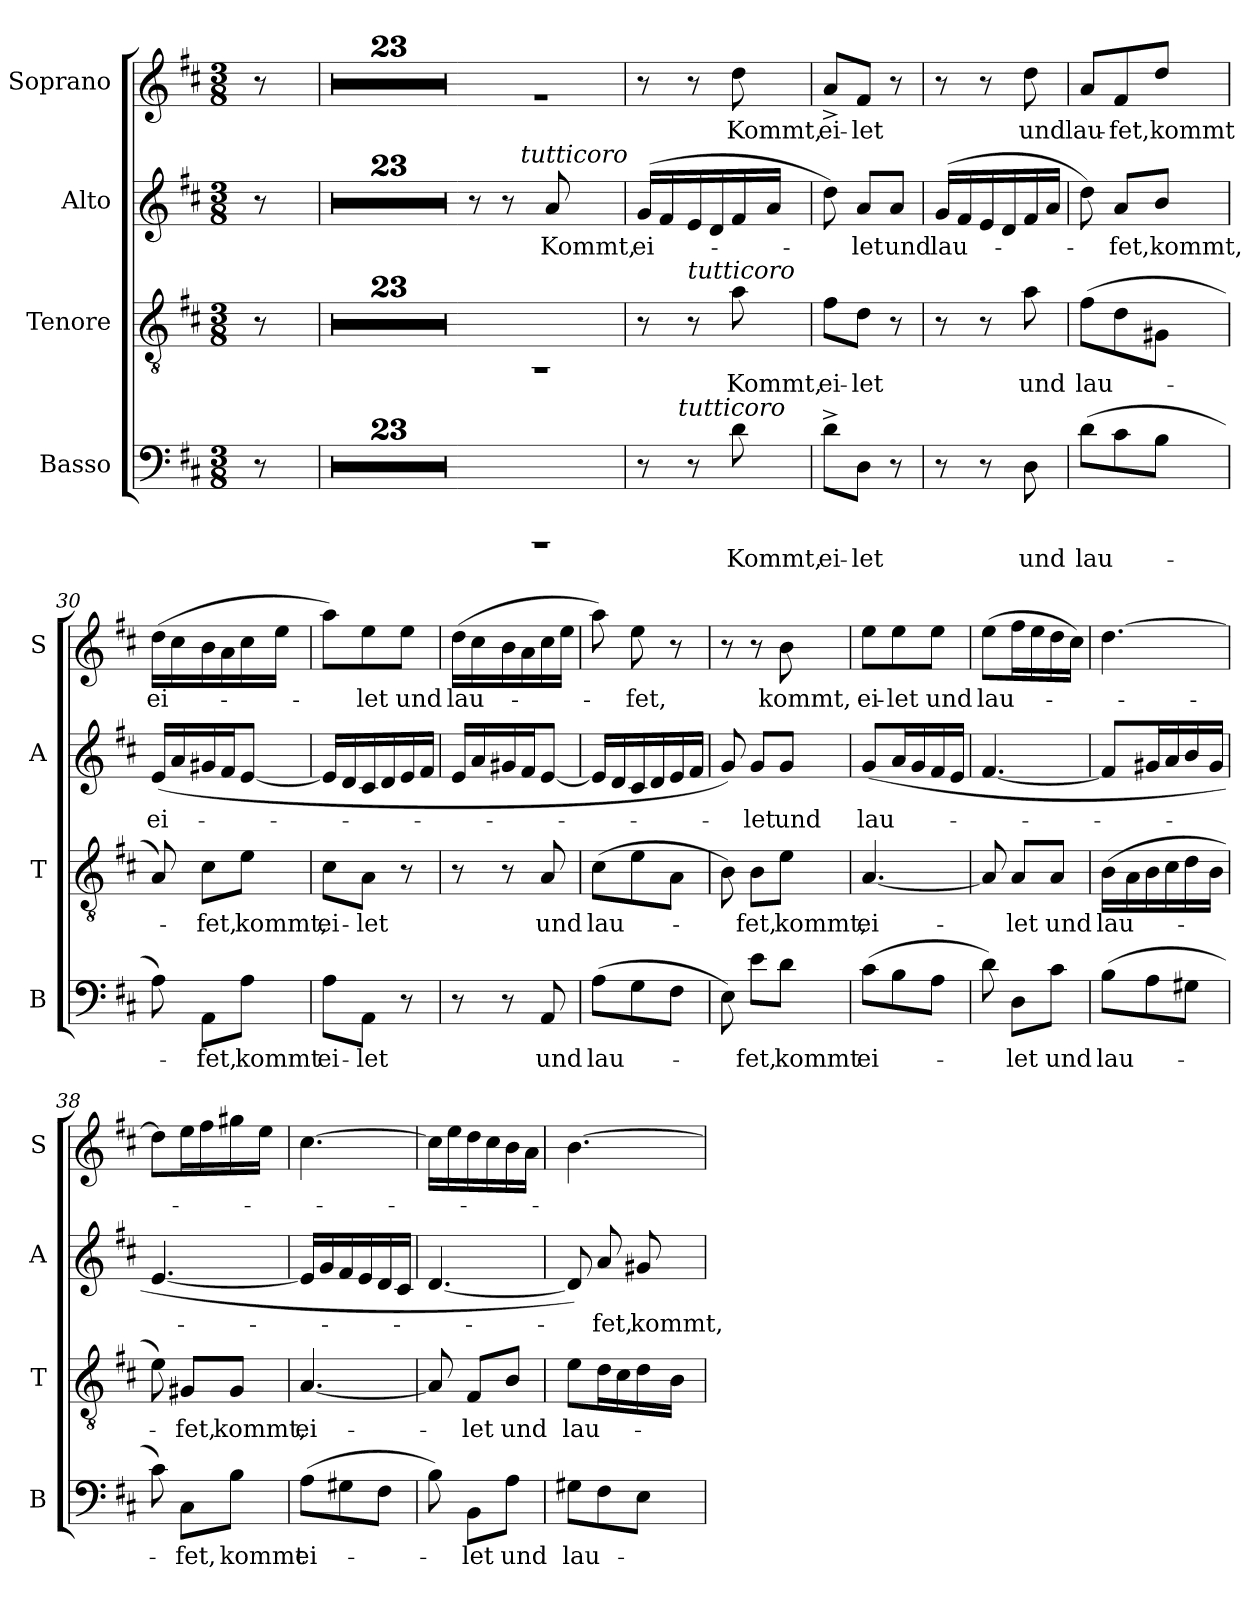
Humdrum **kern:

**kern	**text	**kern	**text	**kern	**text	**kern	**text
*part4	*part4	*part3	*part3	*part2	*part2	*part1	*part1
*staff4	*staff4	*staff3	*staff3	*staff2	*staff2	*staff1	*staff1
*I"Basso	*	*I"Tenore	*	*I"Alto	*	*I"Soprano	*
*I'B	*	*I'T	*	*I'A	*	*I'S	*
!!LO:PB:g=z
*stria5	*	*stria5	*	*stria5	*	*stria5	*
*clefF4	*	*clefGv2	*	*clefG2	*	*clefG2	*
*k[f#c#]	*	*k[f#c#]	*	*k[f#c#]	*	*k[f#c#]	*
*D:	*	*D:	*	*D:	*	*D:	*
*M3/8	*	*M3/8	*	*M3/8	*	*M3/8	*
=1	=1	=1	=1	=1	=1	=1	=1
8r	.	8r	.	8r	.	8r	.
=2	=2	=2	=2	=2	=2	=2	=2
4.r	.	4.r	.	4.r	.	4.r	.
=3	=3||	=3	=3||	=3	=3||	=3||	=3||
4.r	.	4.r	.	4.r	.	4.r	.
=4	=4	=4	=4	=4	=4	=4	=4
4.r	.	4.r	.	4.r	.	4.r	.
=5	=5	=5	=5	=5	=5	=5	=5
4.r	.	4.r	.	4.r	.	4.r	.
=6	=6	=6	=6	=6	=6	=6	=6
4.r	.	4.r	.	4.r	.	4.r	.
=7	=7	=7	=7	=7	=7	=7	=7
4.r	.	4.r	.	4.r	.	4.r	.
=8	=8	=8	=8	=8	=8	=8	=8
4.r	.	4.r	.	4.r	.	4.r	.
=9	=9	=9	=9	=9	=9	=9	=9
4.r	.	4.r	.	4.r	.	4.r	.
=10	=10	=10	=10	=10	=10	=10	=10
4.r	.	4.r	.	4.r	.	4.r	.
=11	=11	=11	=11	=11	=11	=11	=11
4.r	.	4.r	.	4.r	.	4.r	.
=12	=12	=12	=12	=12	=12	=12	=12
4.r	.	4.r	.	4.r	.	4.r	.
=13	=13	=13	=13	=13	=13	=13	=13
4.r	.	4.r	.	4.r	.	4.r	.
=14	=14	=14	=14	=14	=14	=14	=14
4.r	.	4.r	.	4.r	.	4.r	.
=15	=15	=15	=15	=15	=15	=15	=15
4.r	.	4.r	.	4.r	.	4.r	.
=16	=16	=16	=16	=16	=16	=16	=16
4.r	.	4.r	.	4.r	.	4.r	.
=17	=17	=17	=17	=17	=17	=17	=17
4.r	.	4.r	.	4.r	.	4.r	.
=18	=18	=18	=18	=18	=18	=18	=18
4.r	.	4.r	.	4.r	.	4.r	.
=19	=19	=19	=19	=19	=19	=19	=19
4.r	.	4.r	.	4.r	.	4.r	.
=20	=20	=20	=20	=20	=20	=20	=20
4.r	.	4.r	.	4.r	.	4.r	.
=21	=21	=21	=21	=21	=21	=21	=21
4.r	.	4.r	.	4.r	.	4.r	.
=22	=22	=22	=22	=22	=22	=22	=22
4.r	.	4.r	.	4.r	.	4.r	.
=23	=23	=23	=23	=23	=23	=23	=23
4.r	.	4.r	.	4.r	.	4.r	.
=24	=24	=24	=24	=24	=24	=24	=24
4.r	.	4.r	.	4.r	.	4.r	.
=25	=25||	=25	=25||	=25	=25||	=25||	=25||
!LO:N:vis=1	!	!LO:N:vis=1	!	!	!	!LO:N:vis=1	!
*	*	*	*	*^	*	*	*
4.rEEE	.	4.rAA	.	8r	8ryy	.	4.ra	.
.	.	.	.	8r	32.ryy	.	.	.
!	!	!	!	!	!LO:TX:a:i:t=tutticoro	!	!	!
.	.	.	.	.	8ryy	.	.	.
!	!	!	!	!	!	!LO:LY:b:cj	!	!
.	.	.	.	8a/	.	Kommt,	.	.
.	.	.	.	.	16ryy	.	.	.
.	.	.	.	.	64ryy	.	.	.
=26	=26	=26	=26	=26	=26	=26	=26	=26
!	!	!	!	!	!	!LO:LY:b:cj	!	!
*^	*	*	*	*v	*v	*	*	*
8r	16..ryy	.	8r	.	(>16g/L	ei-	8r	.
.	.	.	.	.	16f#/	.	.	.
!	!LO:TX:a:i:t=tutticoro	!	!	!	!	!	!	!
.	4ryy	.	.	.	.	.	.	.
!	!	!	!LO:TX:a:i:t=tutticoro	!	!	!	!	!
8r	.	.	8r	.	16e/	.	8r	.
.	.	.	.	.	16d/	.	.	.
!	!	!LO:LY:b:cj	!	!LO:LY:b:cj	!	!	!	!LO:LY:b:cj
8d\	.	Kommt,	8a\	Kommt,	16f#/	.	8dd\	Kommt,
.	.	.	.	.	16a/J	.	.	.
.	64ryy	.	.	.	.	.	.	.
=27	=27	=27	=27	=27	=27	=27	=27	=27
!	!	!LO:LY:b:cj	!	!LO:LY:b:cj	!	!	!	!LO:LY:b:cj
*v	*v	*	*	*	*	*	*	*
8d^<\L	ei-	8f#\L	ei-	8dd\)	.	8a^>/L	ei-
!	!LO:LY:b:cj	!	!LO:LY:b:cj	!	!LO:LY:b:cj	!	!LO:LY:b:cj
8D\J	-let	8d\J	-let	8a/L	-let	8f#/J	-let
!	!	!	!	!	!LO:LY:b:cj	!	!
8r	.	8r	.	8a/J	und	8r	.
=28	=28	=28	=28	=28	=28	=28	=28
!	!	!	!	!	!LO:LY:b:cj	!	!
8r	.	8r	.	(>16g/L	lau-	8r	.
.	.	.	.	16f#/	.	.	.
8r	.	8r	.	16e/	.	8r	.
.	.	.	.	16d/	.	.	.
!	!LO:LY:b:cj	!	!LO:LY:b:cj	!	!	!	!LO:LY:b:cj
8D\	und	8a\	und	16f#/	.	8dd\	und
.	.	.	.	16a/J	.	.	.
=29	=29	=29	=29	=29	=29	=29	=29
!	!LO:LY:b:cj	!	!LO:LY:b:cj	!	!	!	!LO:LY:b:cj
(<8d\L	lau-	(<8f#\L	lau-	8dd\)	.	8a/L	lau-
!	!	!	!	!	!LO:LY:b:cj	!	!LO:LY:b:cj
8c#\	.	8d\	.	8a/L	-fet,	8f#/	-fet,
!	!	!	!	!	!LO:LY:b:cj	!	!LO:LY:b:cj
8B\J	.	8G#X\J	.	8b/J	kommt,	8dd/J	kommt
!!LO:LB:g=z
=30	=30	=30	=30	=30	=30	=30	=30
!	!	!	!	!	!LO:LY:b:cj	!	!LO:LY:b:cj
8A\)	.	8A/)	.	(>16e/L	ei-	(>16dd\L	ei-
.	.	.	.	16a/	.	16cc#\	.
!	!LO:LY:b:cj	!	!LO:LY:b:cj	!	!	!	!
8AA\L	-fet,	8c#\L	-fet,	16g#X/	.	16b\	.
.	.	.	.	16f#/	.	16a\	.
!	!LO:LY:b:cj	!	!LO:LY:b:cj	!	!	!	!
8A\J	kommt	8e\J	kommt,	[<8e/J	.	16cc#\	.
.	.	.	.	.	.	16ee\J	.
=31	=31	=31	=31	=31	=31	=31	=31
!	!LO:LY:b:cj	!	!LO:LY:b:cj	!	!	!	!
8A\L	ei-	8c#\L	ei-	16e/L]	.	8aa\L)	.
.	.	.	.	16d/	.	.	.
!	!LO:LY:b:cj	!	!LO:LY:b:cj	!	!	!	!LO:LY:b:cj
8AA\J	-let	8A\J	-let	16c#/	.	8ee\	-let
.	.	.	.	16d/	.	.	.
!	!	!	!	!	!	!	!LO:LY:b:cj
8r	.	8r	.	16e/	.	8ee\J	und
.	.	.	.	16f#/J	.	.	.
=32	=32	=32	=32	=32	=32	=32	=32
!	!	!	!	!	!	!	!LO:LY:b:cj
8r	.	8r	.	16e/L	.	(>16dd\L	lau-
.	.	.	.	16a/	.	16cc#\	.
8r	.	8r	.	16g#X/	.	16b\	.
.	.	.	.	16f#/	.	16a\	.
!	!LO:LY:b:cj	!	!LO:LY:b:cj	!	!	!	!
8AA/	und	8A/	und	[<8e/J	.	16cc#\	.
.	.	.	.	.	.	16ee\J	.
=33	=33	=33	=33	=33	=33	=33	=33
!	!LO:LY:b:cj	!	!LO:LY:b:cj	!	!	!	!
(>8A\L	lau-	(>8c#\L	lau-	16e/L]	.	8aa\)	.
.	.	.	.	16d/	.	.	.
!	!	!	!	!	!	!	!LO:LY:b:cj
8G\	.	8e\	.	16c#/	.	8ee\	-fet,
.	.	.	.	16d/	.	.	.
8F#\J	.	8A\J	.	16e/	.	8r	.
.	.	.	.	16f#/J	.	.	.
=34	=34	=34	=34	=34	=34	=34	=34
8E\)	.	8B\)	.	8g/)	.	8r	.
!	!LO:LY:b:cj	!	!LO:LY:b:cj	!	!LO:LY:b:cj	!	!
8e\L	-fet,	8B\L	-fet,	8g/L	-let	8r	.
!	!LO:LY:b:cj	!	!LO:LY:b:cj	!	!LO:LY:b:cj	!	!LO:LY:b:cj
8d\J	kommt	8e\J	kommt,	8g/J	und	8b\	kommt,
=35	=35	=35	=35	=35	=35	=35	=35
!	!LO:LY:b:cj	!	!LO:LY:b:cj	!	!LO:LY:b:cj	!	!LO:LY:b:cj
(>8c#\L	ei-	[<4.A/	ei-	(<8g/L	lau-	8ee\L	ei-
!	!	!	!	!	!	!	!LO:LY:b:cj
8B\	.	.	.	16a/	.	8ee\	-let
.	.	.	.	16g/	.	.	.
!	!	!	!	!	!	!	!LO:LY:b:cj
8A\J	.	.	.	16f#/	.	8ee\J	und
.	.	.	.	16e/J	.	.	.
=36	=36	=36	=36	=36	=36	=36	=36
!	!	!	!	!	!	!	!LO:LY:b:cj
8d\)	.	8A/]	.	[>4.f#/	.	(>8ee\L	lau-
!	!LO:LY:b:cj	!	!LO:LY:b:cj	!	!	!	!
8D\L	-let	8A/L	-let	.	.	16ff#\	.
.	.	.	.	.	.	16ee\	.
!	!LO:LY:b:cj	!	!LO:LY:b:cj	!	!	!	!
8c#\J	und	8A/J	und	.	.	16dd\	.
.	.	.	.	.	.	16cc#\J)	.
!!LO:PB:g=z
=37	=37	=37	=37	=37	=37	=37	=37
!	!LO:LY:b:cj	!	!LO:LY:b:cj	!	!	!	!
*	*	*	*	*	*	*^	*
(>8B\L	lau-	(>16B\L	lau-	8f#/L]	.	[>4.dd\	64ryy	.
.	.	.	.	.	.	.	4ryy	.
.	.	16A\	.	.	.	.	.	.
8A\	.	16B\	.	16g#X/	.	.	.	.
.	.	16c#\	.	16a/	.	.	.	.
8G#X\J	.	16d\	.	16b/	.	.	.	.
.	.	.	.	.	.	.	16..ryy	.
.	.	16B\J	.	16g#/J	.	.	.	.
*	*	*	*	*	*	*v	*v	*
=38	=38	=38	=38	=38	=38	=38	=38
8c#\)	.	8e\)	.	[<4.e/	.	8dd\L]	.
!	!LO:LY:b:cj	!	!LO:LY:b:cj	!	!	!	!
8C#\L	-fet,	8G#X/L	-fet,	.	.	16ee\	.
.	.	.	.	.	.	16ff#\	.
!	!LO:LY:b:cj	!	!LO:LY:b:cj	!	!	!	!
8B\J	kommt	8G#/J	kommt,	.	.	16gg#X\	.
.	.	.	.	.	.	16ee\J	.
=39	=39	=39	=39	=39	=39	=39	=39
!	!LO:LY:b:cj	!	!LO:LY:b:cj	!	!	!	!
(>8A\L	ei-	[<4.A/	ei-	16e/L]	.	[>4.cc#\	.
.	.	.	.	16g/	.	.	.
8G#X\	.	.	.	16f#/	.	.	.
.	.	.	.	16e/	.	.	.
8F#\J	.	.	.	16d/	.	.	.
.	.	.	.	16c#/J	.	.	.
=40	=40	=40	=40	=40	=40	=40	=40
8B\)	.	8A/]	.	[<4.d/	.	16cc#\L]	.
.	.	.	.	.	.	16ee\	.
!	!LO:LY:b:cj	!	!LO:LY:b:cj	!	!	!	!
8BB\L	-let	8F#/L	-let	.	.	16dd\	.
.	.	.	.	.	.	16cc#\	.
!	!LO:LY:b:cj	!	!LO:LY:b:cj	!	!	!	!
8A\J	und	8B/J	und	.	.	16b\	.
.	.	.	.	.	.	16a\J	.
=41	=41	=41	=41	=41	=41	=41	=41
!	!LO:LY:b:cj	!	!LO:LY:b:cj	!	!	!	!
8G#X\L	lau-	8e\L	lau-	8d/])	.	[>4.b\	.
!	!	!	!	!	!LO:LY:b:cj	!	!
8F#\	.	16d\	.	8a/	-fet,	.	.
.	.	16c#\	.	.	.	.	.
!	!	!	!	!	!LO:LY:b:cj	!	!
8E\J	.	16d\	.	8g#X/	kommt,	.	.
.	.	16B\J	.	.	.	.	.
=	=	=	=	=	=	=	=
*-	*-	*-	*-	*-	*-	*-	*-
